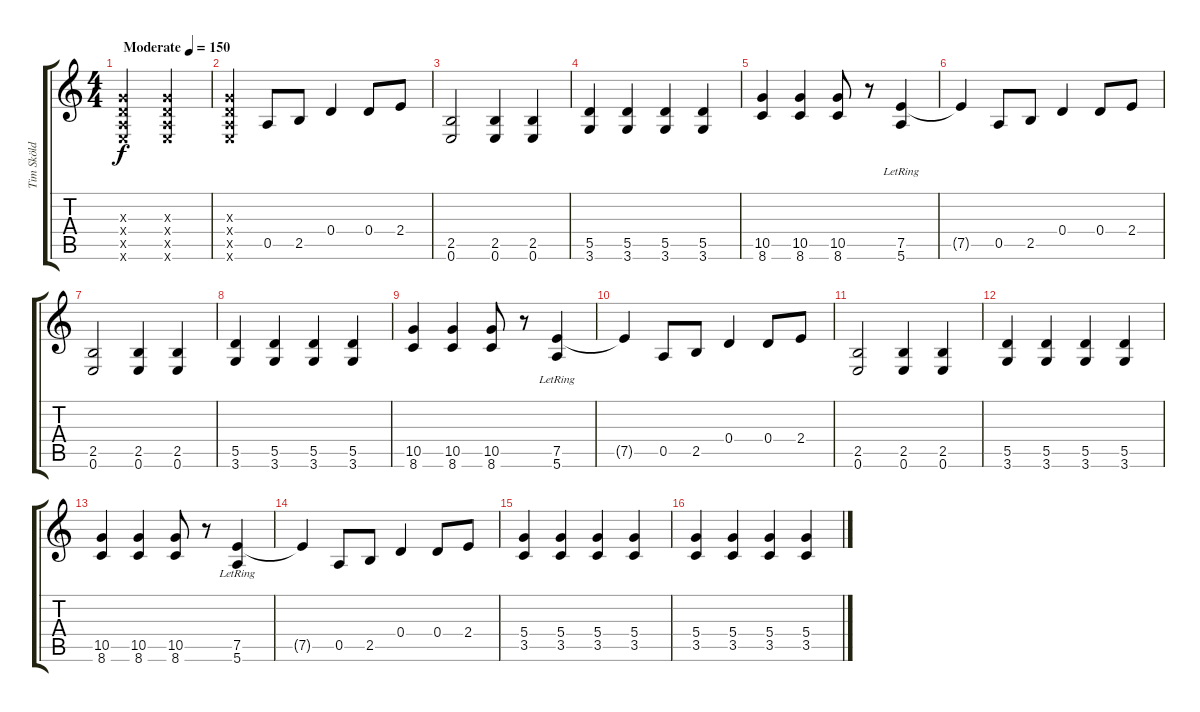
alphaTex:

\track ("Tim Sköld" "Tim Sköld") {instrument distortionguitar}
\staff {score tabs}
\tuning (E4 B3 G3 D3 A2 E2) {hide}
\ts (4 4)
\tempo (150 "Moderate")
\clef g2
\ks c
(0.3{x} 0.4{x} 0.5{x} 0.6{x}).2{dy f instrument distortionguitar} (0.3{x} 0.4{x} 0.5{x} 0.6{x}).2 |
(0.3{x} 0.4{x} 0.5{x} 0.6{x}).4 0.5.8 2.5.8 0.4.4 0.4.8 2.4.8 |
(2.5 0.6).2 (2.5 0.6).4 (2.5 0.6).4 |
(5.5 3.6).4 (5.5 3.6).4 (5.5 3.6).4 (5.5 3.6).4 |
(10.5 8.6).4 (10.5 8.6).4 (10.5 8.6).8 r.8 (7.5 5.6{lr}).4 |
7.5{t}.4 0.5.8 2.5.8 0.4.4 0.4.8 2.4.8 |
(2.5 0.6).2 (2.5 0.6).4 (2.5 0.6).4 |
(5.5 3.6).4 (5.5 3.6).4 (5.5 3.6).4 (5.5 3.6).4 |
(10.5 8.6).4 (10.5 8.6).4 (10.5 8.6).8 r.8 (7.5 5.6{lr}).4 |
7.5{t}.4 0.5.8 2.5.8 0.4.4 0.4.8 2.4.8 |
(2.5 0.6).2 (2.5 0.6).4 (2.5 0.6).4 |
(5.5 3.6).4 (5.5 3.6).4 (5.5 3.6).4 (5.5 3.6).4 |
(10.5 8.6).4 (10.5 8.6).4 (10.5 8.6).8 r.8 (7.5 5.6{lr}).4 |
7.5{t}.4 0.5.8 2.5.8 0.4.4 0.4.8 2.4.8 |
(5.4 3.5).4 (5.4 3.5).4 (5.4 3.5).4 (5.4 3.5).4 |
(5.4 3.5).4 (5.4 3.5).4 (5.4 3.5).4 (5.4 3.5).4
